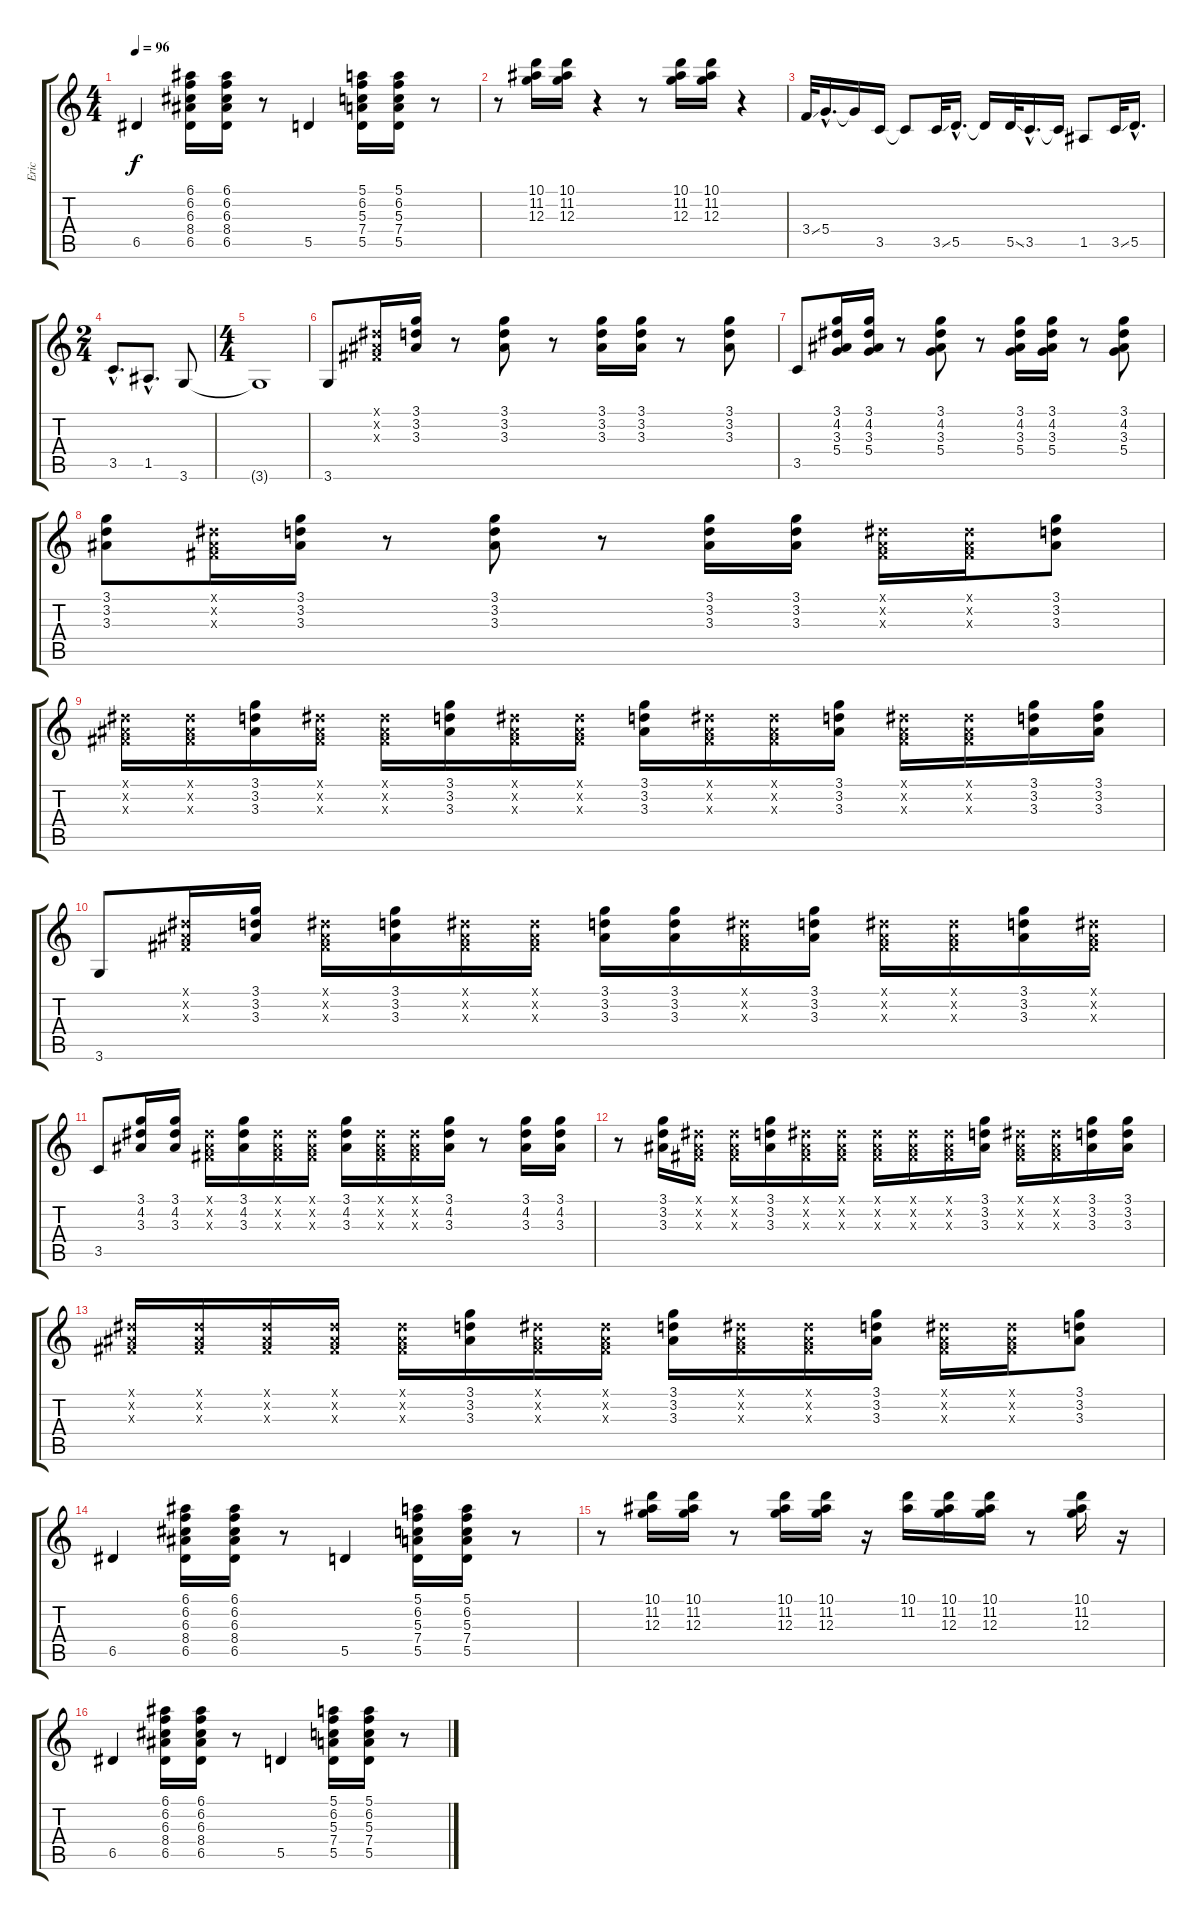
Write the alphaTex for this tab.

\track ("Eric" "Eric") {instrument electricguitarclean}
\staff {score tabs}
\tuning (E4 B3 G3 D3 A2 E2) {hide}
\ts (4 4)
\tempo 96
\clef g2
\ks c
6.5.4{dy f} (6.1 6.2 6.3 8.4 6.5).16 (6.1 6.2 6.3 8.4 6.5).16 r.8 5.5.4 (5.1 6.2 5.3 7.4 5.5).16 (5.1 6.2 5.3 7.4 5.5).16 r.8 |
r.8 (10.1 11.2 12.3).16 (10.1 11.2 12.3).16 r.4 r.8 (10.1 11.2 12.3).16 (10.1 11.2 12.3).16 r.4 |
3.4{ss}.32 5.4{hac}.16{d} 5.4{t}.16 3.5.16 3.5{t}.8 3.5{ss}.32 5.5{hac}.16{d} 5.5{t}.16 5.5{ss}.32 3.5{hac}.16{d} 3.5{t}.16 1.5.8 3.5{ss}.32 5.5{hac}.16{d} |
\ts (2 4)
3.5{hac}.8{d} 1.5{hac}.8{d} 3.6.8 |
\ts (4 4)
3.6{t}.1 |
3.6.8 (-1.1{x} -1.2{x} -1.3{x}).16 (3.1 3.2 3.3).16 r.8 (3.1 3.2 3.3).8 r.8 (3.1 3.2 3.3).16 (3.1 3.2 3.3).16 r.8 (3.1 3.2 3.3).8 |
3.5.8 (3.1 4.2 3.3 5.4).16 (3.1 4.2 3.3 5.4).16 r.8 (3.1 4.2 3.3 5.4).8 r.8 (3.1 4.2 3.3 5.4).16 (3.1 4.2 3.3 5.4).16 r.8 (3.1 4.2 3.3 5.4).8 |
(3.1 3.2 3.3).8 (-1.1{x} -1.2{x} -1.3{x}).16 (3.1 3.2 3.3).16 r.8 (3.1 3.2 3.3).8 r.8 (3.1 3.2 3.3).16 (3.1 3.2 3.3).16 (-1.1{x} -1.2{x} -1.3{x}).16 (-1.1{x} -1.2{x} -1.3{x}).16 (3.1 3.2 3.3).8 |
(-1.1{x} -1.2{x} -1.3{x}).16 (-1.1{x} -1.2{x} -1.3{x}).16 (3.1 3.2 3.3).16 (-1.1{x} -1.2{x} -1.3{x}).16 (-1.1{x} -1.2{x} -1.3{x}).16 (3.1 3.2 3.3).16 (-1.1{x} -1.2{x} -1.3{x}).16 (-1.1{x} -1.2{x} -1.3{x}).16 (3.1 3.2 3.3).16 (-1.1{x} -1.2{x} -1.3{x}).16 (-1.1{x} -1.2{x} -1.3{x}).16 (3.1 3.2 3.3).16 (-1.1{x} -1.2{x} -1.3{x}).16 (-1.1{x} -1.2{x} -1.3{x}).16 (3.1 3.2 3.3).16 (3.1 3.2 3.3).16 |
3.6.8 (-1.1{x} -1.2{x} -1.3{x}).16 (3.1 3.2 3.3).16 (-1.1{x} -1.2{x} -1.3{x}).16 (3.1 3.2 3.3).16 (-1.1{x} -1.2{x} -1.3{x}).16 (-1.1{x} -1.2{x} -1.3{x}).16 (3.1 3.2 3.3).16 (3.1 3.2 3.3).16 (-1.1{x} -1.2{x} -1.3{x}).16 (3.1 3.2 3.3).16 (-1.1{x} -1.2{x} -1.3{x}).16 (-1.1{x} -1.2{x} -1.3{x}).16 (3.1 3.2 3.3).16 (-1.1{x} -1.2{x} -1.3{x}).16 |
3.5.8 (3.1 4.2 3.3).16 (3.1 4.2 3.3).16 (-1.1{x} -1.2{x} -1.3{x}).16 (3.1 4.2 3.3).16 (-1.1{x} -1.2{x} -1.3{x}).16 (-1.1{x} -1.2{x} -1.3{x}).16 (3.1 4.2 3.3).16 (-1.1{x} -1.2{x} -1.3{x}).16 (-1.1{x} -1.2{x} -1.3{x}).16 (3.1 4.2 3.3).16 r.8 (3.1 4.2 3.3).16 (3.1 4.2 3.3).16 |
r.8 (3.1 3.2 3.3).16 (-1.1{x} -1.2{x} -1.3{x}).16 (-1.1{x} -1.2{x} -1.3{x}).16 (3.1 3.2 3.3).16 (-1.1{x} -1.2{x} -1.3{x}).16 (-1.1{x} -1.2{x} -1.3{x}).16 (-1.1{x} -1.2{x} -1.3{x}).16 (-1.1{x} -1.2{x} -1.3{x}).16 (-1.1{x} -1.2{x} -1.3{x}).16 (3.1 3.2 3.3).16 (-1.1{x} -1.2{x} -1.3{x}).16 (-1.1{x} -1.2{x} -1.3{x}).16 (3.1 3.2 3.3).16 (3.1 3.2 3.3).16 |
(-1.1{x} -1.2{x} -1.3{x}).16 (-1.1{x} -1.2{x} -1.3{x}).16 (-1.1{x} -1.2{x} -1.3{x}).16 (-1.1{x} -1.2{x} -1.3{x}).16 (-1.1{x} -1.2{x} -1.3{x}).16 (3.1 3.2 3.3).16 (-1.1{x} -1.2{x} -1.3{x}).16 (-1.1{x} -1.2{x} -1.3{x}).16 (3.1 3.2 3.3).16 (-1.1{x} -1.2{x} -1.3{x}).16 (-1.1{x} -1.2{x} -1.3{x}).16 (3.1 3.2 3.3).16 (-1.1{x} -1.2{x} -1.3{x}).16 (-1.1{x} -1.2{x} -1.3{x}).16 (3.1 3.2 3.3).8 |
6.5.4 (6.1 6.2 6.3 8.4 6.5).16 (6.1 6.2 6.3 8.4 6.5).16 r.8 5.5.4 (5.1 6.2 5.3 7.4 5.5).16 (5.1 6.2 5.3 7.4 5.5).16 r.8 |
r.8 (10.1 11.2 12.3).16 (10.1 11.2 12.3).16 r.8 (10.1 11.2 12.3).16 (10.1 11.2 12.3).16 r.16 (10.1 11.2).16 (10.1 11.2 12.3).16 (10.1 11.2 12.3).16 r.8 (10.1 11.2 12.3).16 r.16 |
6.5.4 (6.1 6.2 6.3 8.4 6.5).16 (6.1 6.2 6.3 8.4 6.5).16 r.8 5.5.4 (5.1 6.2 5.3 7.4 5.5).16 (5.1 6.2 5.3 7.4 5.5).16 r.8
